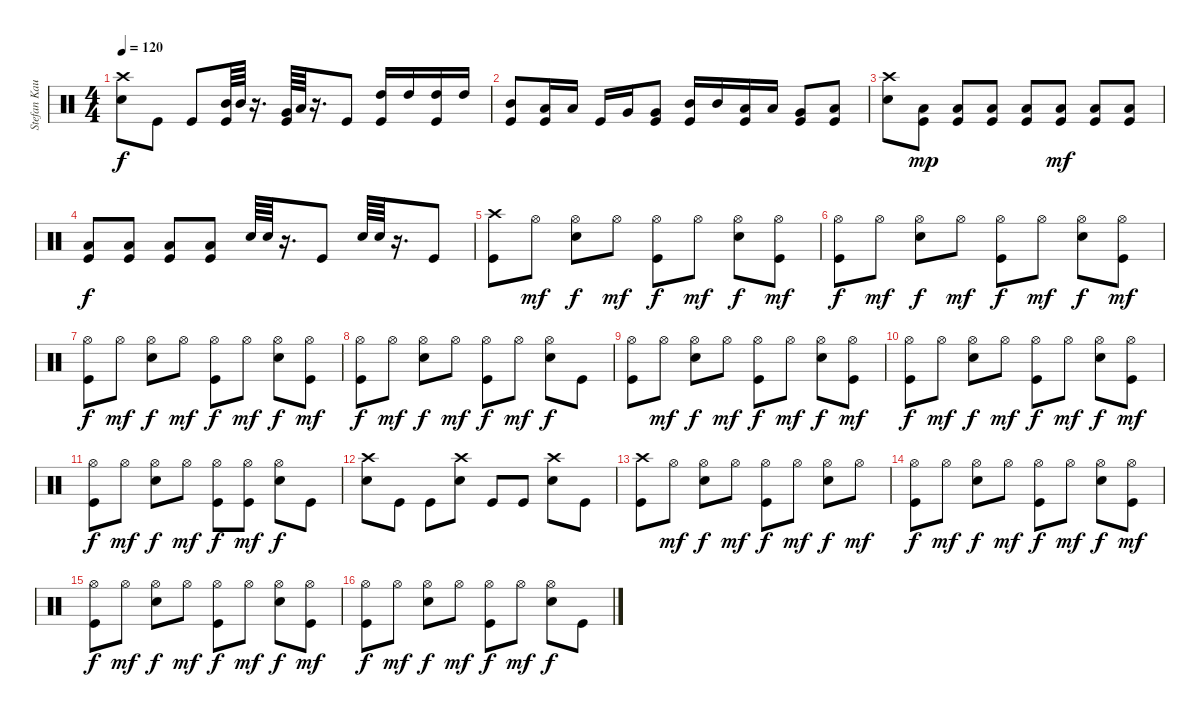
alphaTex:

\track ("Stefan Kaufmann " "Stefan Kau") {instrument percussion}
\staff {score}
\articulation defaults
\ts (4 4)
\tempo 120
\clef neutral
\ks c
("Crash high (hit)" "Snare (hit) 2").8{dy f} "Kick (hit)".8 "Kick (hit)".8 ("Mid Tom (hit)" "Kick (hit)").64 "Mid Tom (hit)".64 r.16{d} ("Very Low Tom (hit)" "Kick (hit)").64 "Low Tom (hit)".64 r.16{d} "Kick (hit)".8 ("High Tom (hit)" "Kick (hit)").16 "High Tom (hit)".16 ("High Tom (hit)" "Kick (hit)").16 "High Tom (hit)".16 |
("Mid Tom (hit)" "Kick (hit)").8 ("Low Tom (hit)" "Kick (hit)").16 "Low Tom (hit)".16 "Kick (hit)".16 "Very Low Tom (hit)".16 ("Very Low Tom (hit)" "Kick (hit)").8 ("Mid Tom (hit)" "Kick (hit)").16 "Mid Tom (hit)".16 ("Low Tom (hit)" "Kick (hit)").16 "Low Tom (hit)".16 ("Very Low Tom (hit)" "Kick (hit)").8 ("Low Floor Tom (hit)" "Kick (hit)").8 |
("Crash high (hit)" "Snare (hit) 2").8 ("Kick (hit)" "Low Floor Tom (hit)").8{dy mp} ("Kick (hit)" "Low Floor Tom (hit)").8 ("Kick (hit)" "Low Floor Tom (hit)").8 ("Kick (hit)" "Low Floor Tom (hit)").8 ("Kick (hit)" "Low Floor Tom (hit)").8{dy mf} ("Kick (hit)" "Low Floor Tom (hit)").8 ("Kick (hit)" "Low Floor Tom (hit)").8 |
("Kick (hit)" "Low Floor Tom (hit)").8{dy f} ("Kick (hit)" "Low Floor Tom (hit)").8 ("Kick (hit)" "Low Floor Tom (hit)").8 ("Kick (hit)" "Low Floor Tom (hit)").8 "Snare (hit) 2".64 "Snare (hit) 2".64 r.16{d} "Kick (hit)".8 "Snare (hit) 2".64 "Snare (hit) 2".64 r.16{d} "Kick (hit)".8 |
("Crash high (hit)" "Kick (hit)").8 "Hi-Hat (open)".8{dy mf} ("Hi-Hat (open)" "Snare (hit) 2").8{dy f} "Hi-Hat (open)".8{dy mf} ("Hi-Hat (open)" "Kick (hit)").8{dy f} "Hi-Hat (open)".8{dy mf} ("Hi-Hat (open)" "Snare (hit) 2").8{dy f} ("Hi-Hat (open)" "Kick (hit)").8{dy mf} |
("Hi-Hat (open)" "Kick (hit)").8{dy f} "Hi-Hat (open)".8{dy mf} ("Hi-Hat (open)" "Snare (hit) 2").8{dy f} "Hi-Hat (open)".8{dy mf} ("Hi-Hat (open)" "Kick (hit)").8{dy f} "Hi-Hat (open)".8{dy mf} ("Hi-Hat (open)" "Snare (hit) 2").8{dy f} ("Hi-Hat (open)" "Kick (hit)").8{dy mf} |
("Hi-Hat (open)" "Kick (hit)").8{dy f} "Hi-Hat (open)".8{dy mf} ("Hi-Hat (open)" "Snare (hit) 2").8{dy f} "Hi-Hat (open)".8{dy mf} ("Hi-Hat (open)" "Kick (hit)").8{dy f} "Hi-Hat (open)".8{dy mf} ("Hi-Hat (open)" "Snare (hit) 2").8{dy f} ("Hi-Hat (open)" "Kick (hit)").8{dy mf} |
("Hi-Hat (open)" "Kick (hit)").8{dy f} "Hi-Hat (open)".8{dy mf} ("Hi-Hat (open)" "Snare (hit) 2").8{dy f} "Hi-Hat (open)".8{dy mf} ("Hi-Hat (open)" "Kick (hit)").8{dy f} "Hi-Hat (open)".8{dy mf} ("Hi-Hat (open)" "Snare (hit) 2").8{dy f} "Kick (hit)".8 |
("Hi-Hat (open)" "Kick (hit)").8 "Hi-Hat (open)".8{dy mf} ("Hi-Hat (open)" "Snare (hit) 2").8{dy f} "Hi-Hat (open)".8{dy mf} ("Hi-Hat (open)" "Kick (hit)").8{dy f} "Hi-Hat (open)".8{dy mf} ("Hi-Hat (open)" "Snare (hit) 2").8{dy f} ("Hi-Hat (open)" "Kick (hit)").8{dy mf} |
("Hi-Hat (open)" "Kick (hit)").8{dy f} "Hi-Hat (open)".8{dy mf} ("Hi-Hat (open)" "Snare (hit) 2").8{dy f} "Hi-Hat (open)".8{dy mf} ("Hi-Hat (open)" "Kick (hit)").8{dy f} "Hi-Hat (open)".8{dy mf} ("Hi-Hat (open)" "Snare (hit) 2").8{dy f} ("Hi-Hat (open)" "Kick (hit)").8{dy mf} |
("Hi-Hat (open)" "Kick (hit)").8{dy f} "Hi-Hat (open)".8{dy mf} ("Hi-Hat (open)" "Snare (hit) 2").8{dy f} "Hi-Hat (open)".8{dy mf} ("Hi-Hat (open)" "Kick (hit)").8{dy f} ("Hi-Hat (open)" "Kick (hit)").8{dy mf} ("Hi-Hat (open)" "Snare (hit) 2").8{dy f} "Kick (hit)".8 |
("Crash high (hit)" "Snare (hit) 2").8 "Kick (hit)".8 "Kick (hit)".8 ("Crash high (hit)" "Snare (hit) 2").8 "Kick (hit)".8 "Kick (hit)".8 ("Crash high (hit)" "Snare (hit) 2").8 "Kick (hit)".8 |
("Crash high (hit)" "Kick (hit)").8 "Hi-Hat (open)".8{dy mf} ("Hi-Hat (open)" "Snare (hit) 2").8{dy f} "Hi-Hat (open)".8{dy mf} ("Hi-Hat (open)" "Kick (hit)").8{dy f} "Hi-Hat (open)".8{dy mf} ("Hi-Hat (open)" "Snare (hit) 2").8{dy f} "Hi-Hat (open)".8{dy mf} |
("Hi-Hat (open)" "Kick (hit)").8{dy f} "Hi-Hat (open)".8{dy mf} ("Hi-Hat (open)" "Snare (hit) 2").8{dy f} "Hi-Hat (open)".8{dy mf} ("Hi-Hat (open)" "Kick (hit)").8{dy f} "Hi-Hat (open)".8{dy mf} ("Hi-Hat (open)" "Snare (hit) 2").8{dy f} ("Hi-Hat (open)" "Kick (hit)").8{dy mf} |
("Hi-Hat (open)" "Kick (hit)").8{dy f} "Hi-Hat (open)".8{dy mf} ("Hi-Hat (open)" "Snare (hit) 2").8{dy f} "Hi-Hat (open)".8{dy mf} ("Hi-Hat (open)" "Kick (hit)").8{dy f} "Hi-Hat (open)".8{dy mf} ("Hi-Hat (open)" "Snare (hit) 2").8{dy f} ("Hi-Hat (open)" "Kick (hit)").8{dy mf} |
("Hi-Hat (open)" "Kick (hit)").8{dy f} "Hi-Hat (open)".8{dy mf} ("Hi-Hat (open)" "Snare (hit) 2").8{dy f} "Hi-Hat (open)".8{dy mf} ("Hi-Hat (open)" "Kick (hit)").8{dy f} "Hi-Hat (open)".8{dy mf} ("Hi-Hat (open)" "Snare (hit) 2").8{dy f} "Kick (hit)".8
